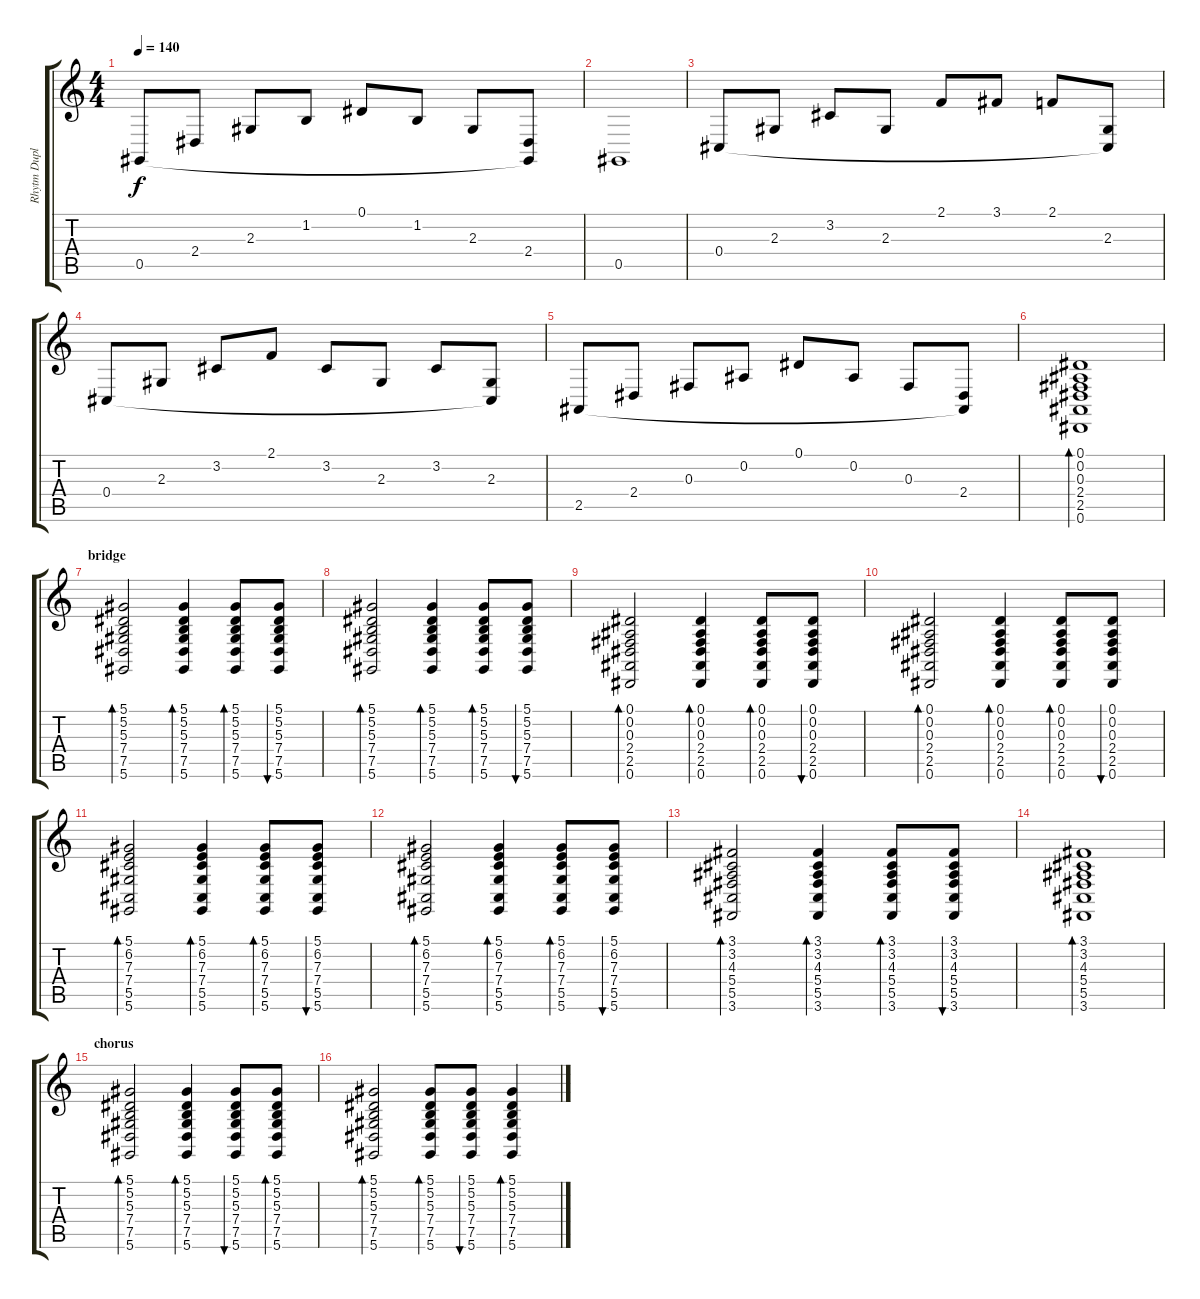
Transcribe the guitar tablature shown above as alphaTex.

\track ("Rhytm Dupl." "Rhytm Dupl") {instrument clavinet}
\staff {score tabs}
\tuning (Eb4 Bb3 Gb3 Db3 Ab2 Eb2) {hide}
\ts (4 4)
\tempo 140
\clef g2
\ks c
0.5.8{dy f} 2.4.8 2.3.8 1.2.8 0.1.8 1.2.8 2.3.8 (2.4 0.5{t}).8 |
0.5.1 |
0.4.8 2.3.8 3.2.8 2.3.8 2.1.8 3.1.8 2.1.8 (2.3 0.4{t}).8 |
0.4.8 2.3.8 3.2.8 2.1.8 3.2.8 2.3.8 3.2.8 (2.3 0.4{t}).8 |
2.5.8 2.4.8 0.3.8 0.2.8 0.1.8 0.2.8 0.3.8 (2.4 2.5{t}).8 |
(0.1 0.2 0.3 2.4 2.5 0.6).1{bd 60} |
\section ("" "bridge")
(5.1 5.2 5.3 7.4 7.5 5.6).2{bd 120} (5.1 5.2 5.3 7.4 7.5 5.6).4{bd 60} (5.1 5.2 5.3 7.4 7.5 5.6).8{bd 120} (5.1 5.2 5.3 7.4 7.5 5.6).8{bu 120} |
(5.1 5.2 5.3 7.4 7.5 5.6).2{bd 120} (5.1 5.2 5.3 7.4 7.5 5.6).4{bd 60} (5.1 5.2 5.3 7.4 7.5 5.6).8{bd 120} (5.1 5.2 5.3 7.4 7.5 5.6).8{bu 120} |
(0.1 0.2 0.3 2.4 2.5 0.6).2{bd 60} (0.1 0.2 0.3 2.4 2.5 0.6).4{bd 60} (0.1 0.2 0.3 2.4 2.5 0.6).8{bd 60} (0.1 0.2 0.3 2.4 2.5 0.6).8{bu 60} |
(0.1 0.2 0.3 2.4 2.5 0.6).2{bd 60} (0.1 0.2 0.3 2.4 2.5 0.6).4{bd 60} (0.1 0.2 0.3 2.4 2.5 0.6).8{bd 60} (0.1 0.2 0.3 2.4 2.5 0.6).8{bu 60} |
(5.1 6.2 7.3 7.4 5.5 5.6).2{bd 120} (5.1 6.2 7.3 7.4 5.5 5.6).4{bd 60} (5.1 6.2 7.3 7.4 5.5 5.6).8{bd 120} (5.1 6.2 7.3 7.4 5.5 5.6).8{bu 120} |
(5.1 6.2 7.3 7.4 5.5 5.6).2{bd 120} (5.1 6.2 7.3 7.4 5.5 5.6).4{bd 60} (5.1 6.2 7.3 7.4 5.5 5.6).8{bd 120} (5.1 6.2 7.3 7.4 5.5 5.6).8{bu 120} |
(3.1 3.2 4.3 5.4 5.5 3.6).2{bd 120} (3.1 3.2 4.3 5.4 5.5 3.6).4{bd 60} (3.1 3.2 4.3 5.4 5.5 3.6).8{bd 120} (3.1 3.2 4.3 5.4 5.5 3.6).8{bu 120} |
(3.1 3.2 4.3 5.4 5.5 3.6).1{bd 120} |
\section ("" "chorus")
(5.1 5.2 5.3 7.4 7.5 5.6).2{bd 120} (5.1 5.2 5.3 7.4 7.5 5.6).4{bd 60} (5.1 5.2 5.3 7.4 7.5 5.6).8{bu 120} (5.1 5.2 5.3 7.4 7.5 5.6).8{bd 120} |
(5.1 5.2 5.3 7.4 7.5 5.6).2{bd 120} (5.1 5.2 5.3 7.4 7.5 5.6).8{bd 60} (5.1 5.2 5.3 7.4 7.5 5.6).8{bu 120} (5.1 5.2 5.3 7.4 7.5 5.6).4{bd 120}
